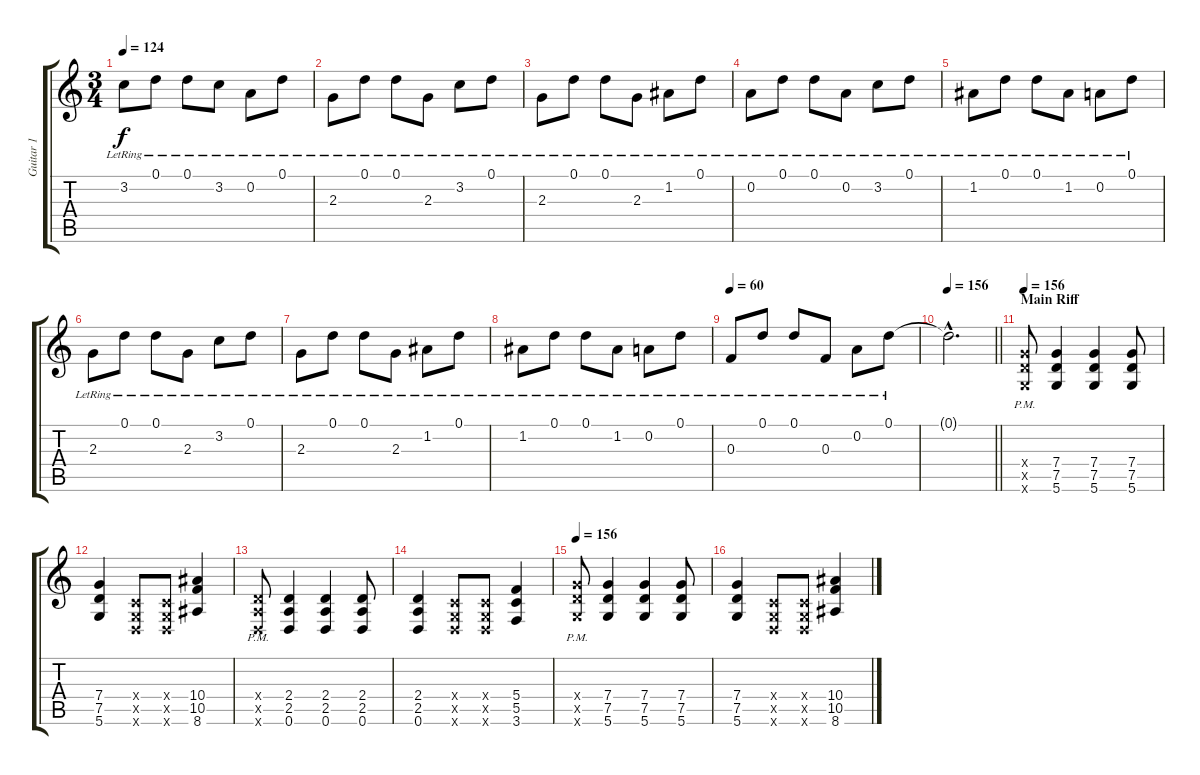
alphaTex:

\track ("Guitar 1" "Guitar 1") {instrument distortionguitar}
\staff {score tabs}
\tuning (D4 A3 F3 C3 G2 D2) {hide}
\ts (3 4)
\tempo 124
\clef g2
\ks c
3.2{lr}.8{dy f} 0.1{lr}.8 0.1{lr}.8 3.2{lr}.8 0.2{lr}.8 0.1{lr}.8 |
2.3{lr}.8 0.1{lr}.8 0.1{lr}.8 2.3{lr}.8 3.2{lr}.8 0.1{lr}.8 |
2.3{lr}.8 0.1{lr}.8 0.1{lr}.8 2.3{lr}.8 1.2{lr}.8 0.1{lr}.8 |
0.2{lr}.8 0.1{lr}.8 0.1{lr}.8 0.2{lr}.8 3.2{lr}.8 0.1{lr}.8 |
1.2{lr}.8 0.1{lr}.8 0.1{lr}.8 1.2{lr}.8 0.2{lr}.8 0.1{lr}.8 |
2.3{lr}.8 0.1{lr}.8 0.1{lr}.8 2.3{lr}.8 3.2{lr}.8 0.1{lr}.8 |
2.3{lr}.8 0.1{lr}.8 0.1{lr}.8 2.3{lr}.8 1.2{lr}.8 0.1{lr}.8 |
1.2{lr}.8 0.1{lr}.8 0.1{lr}.8 1.2{lr}.8 0.2{lr}.8 0.1{lr}.8 |
\tempo 60
0.3{lr}.8 0.1{lr}.8 0.1{lr}.8 0.3{lr}.8 0.2{lr}.8 0.1{lr}.8 |
\tempo 156
\barLineRight lightlight
0.1{hac t}.2{d} |
\section ("" "Main Riff")
\tempo 156
(7.4{pm x} 7.5{pm x} 5.6{pm x}).8{instrument distortionguitar} (7.4 7.5 5.6).4 (7.4 7.5 5.6).4 (7.4 7.5 5.6).8 |
(7.4 7.5 5.6).4 (0.4{x} 0.5{x} 0.6{x}).8 (0.4{x} 0.5{x} 0.6{x}).8 (10.4 10.5 8.6).4 |
(2.4{pm x} 2.5{pm x} 0.6{pm x}).8{instrument distortionguitar} (2.4 2.5 0.6).4 (2.4 2.5 0.6).4 (2.4 2.5 0.6).8 |
(2.4 2.5 0.6).4 (0.4{x} 0.5{x} 0.6{x}).8 (0.4{x} 0.5{x} 0.6{x}).8 (5.4 5.5 3.6).4 |
\tempo 156
(7.4{pm x} 7.5{pm x} 5.6{pm x}).8{instrument distortionguitar} (7.4 7.5 5.6).4 (7.4 7.5 5.6).4 (7.4 7.5 5.6).8 |
(7.4 7.5 5.6).4 (0.4{x} 0.5{x} 0.6{x}).8 (0.4{x} 0.5{x} 0.6{x}).8 (10.4 10.5 8.6).4
